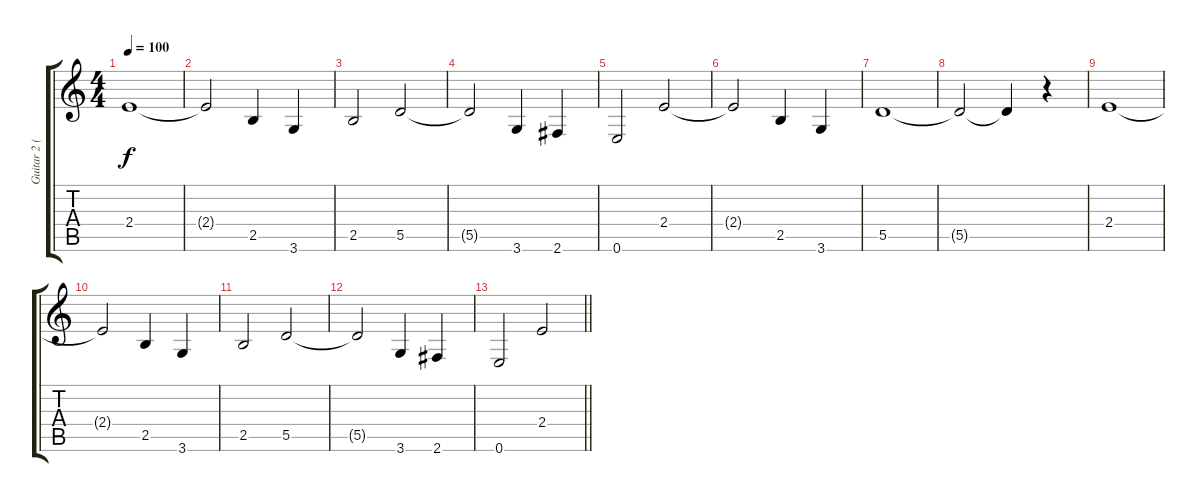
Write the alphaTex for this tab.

\track ("Guitar 2 (Solo)" "Guitar 2 (") {instrument acousticguitarsteel}
\staff {score tabs}
\tuning (E4 B3 G3 D3 A2 E2) {hide}
\ts (4 4)
\tempo 100
\clef g2
\ks c
2.4.1{dy f} |
2.4{t}.2 2.5.4 3.6.4 |
2.5.2 5.5.2 |
5.5{t}.2 3.6.4 2.6.4 |
0.6.2 2.4.2 |
2.4{t}.2 2.5.4 3.6.4 |
5.5.1 |
5.5{t}.2 5.5{t}.4 r.4 |
2.4.1 |
2.4{t}.2 2.5.4 3.6.4 |
2.5.2 5.5.2 |
5.5{t}.2 3.6.4 2.6.4 |
\barLineRight lightlight
0.6.2 2.4.2
